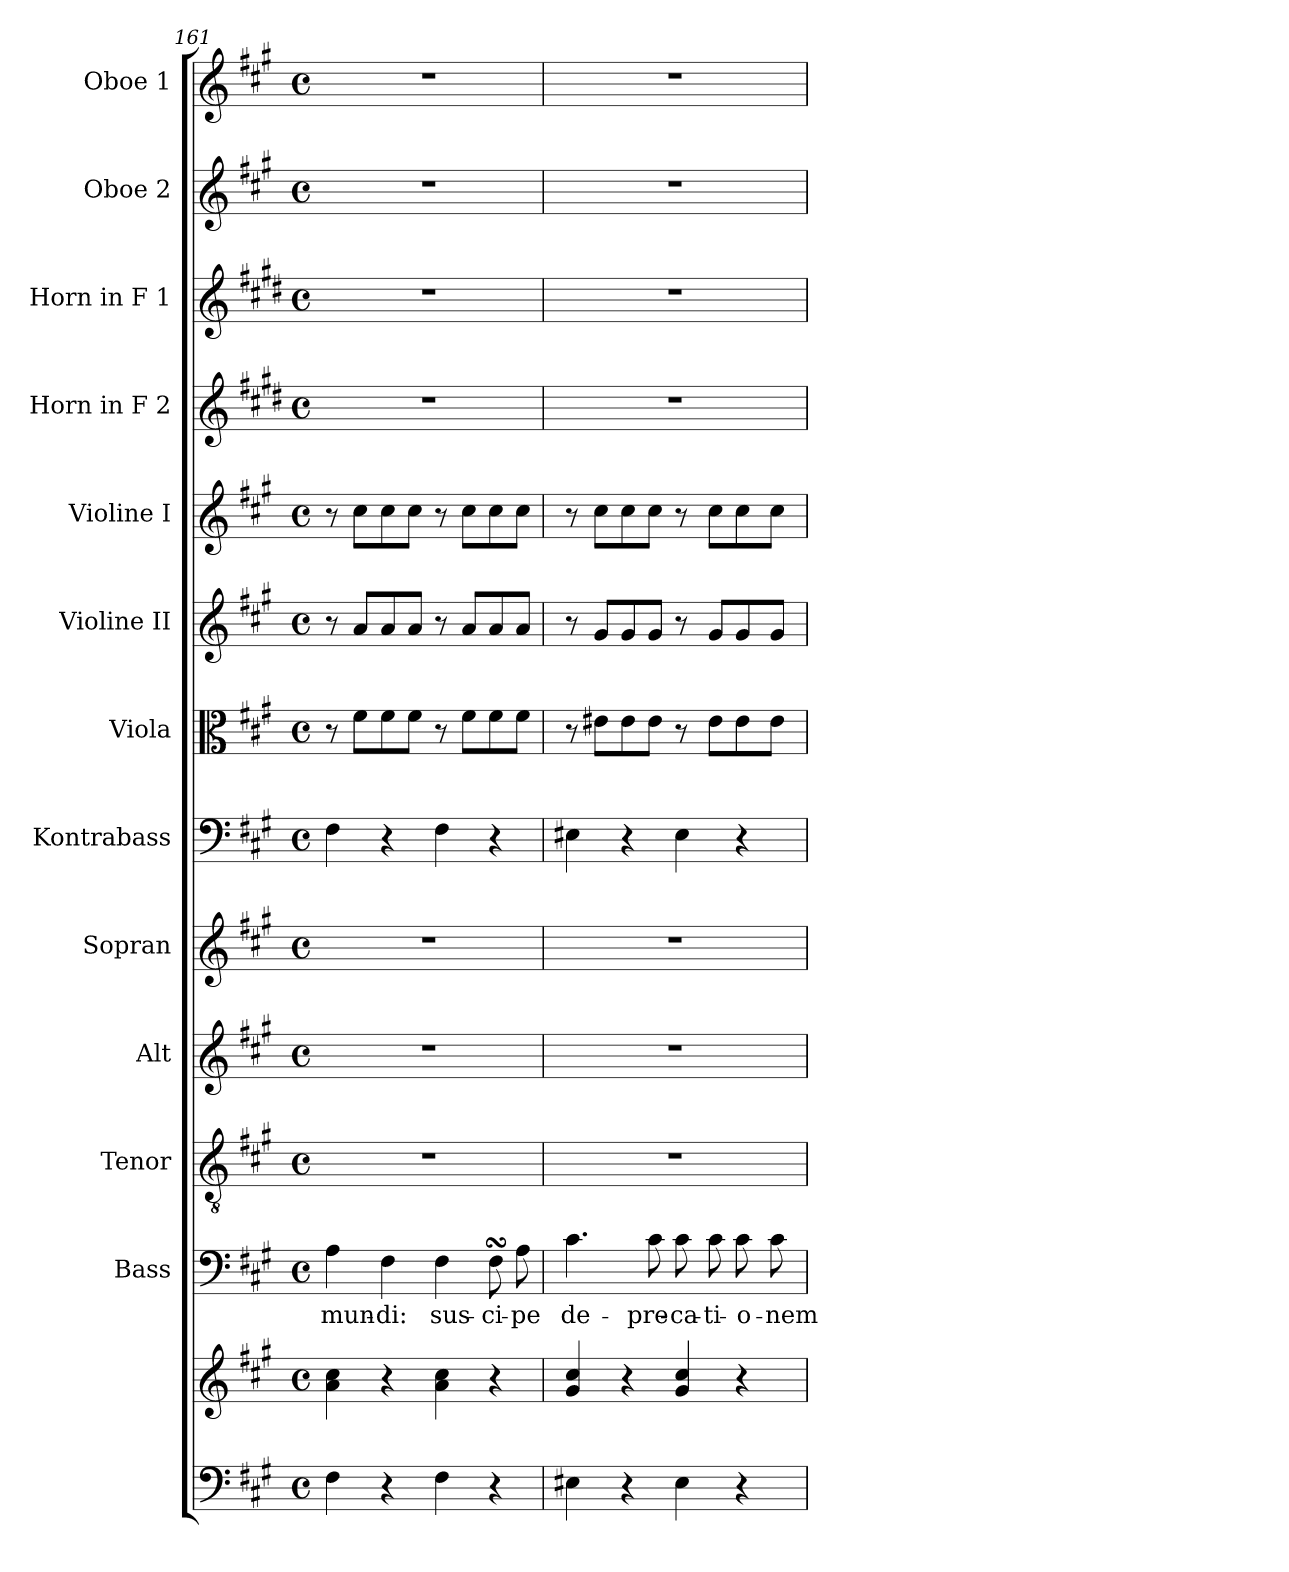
**kern	**kern	**kern	**text	**kern	**kern	**kern	**kern	**kern	**kern	**kern	**kern	**kern	**kern	**kern
*part13	*part13	*part12	*part12	*part11	*part10	*part9	*part8	*part7	*part6	*part5	*part4	*part3	*part2	*part1
*staff14	*staff13	*staff12	*staff12	*staff11	*staff10	*staff9	*staff8	*staff7	*staff6	*staff5	*staff4	*staff3	*staff2	*staff1
*	*	*I"Bass	*	*I"Tenor	*I"Alt	*I"Sopran	*I"Kontrabass	*I"Viola	*I"Violine II	*I"Violine I	*I"Horn in F 2	*I"Horn in F 1	*I"Oboe 2	*I"Oboe 1
*	*	*I'B.	*	*I'T.	*I'A.	*I'S.	*I'Kb.	*I'Vla.	*I'Vl. II	*I'Vl. I	*	*	*I'Ob.. 2	*I'Ob. 1
*clefF4	*clefG2	*clefF4	*	*clefGv2	*clefG2	*clefG2	*clefF4	*clefC3	*clefG2	*clefG2	*clefG2	*clefG2	*clefG2	*clefG2
*	*	*	*	*	*	*	*ITrd7c12	*	*	*	*ITrd4c7	*ITrd4c7	*	*
*k[f#c#g#]	*k[f#c#g#]	*k[f#c#g#]	*	*k[f#c#g#]	*k[f#c#g#]	*k[f#c#g#]	*k[f#c#g#]	*k[f#c#g#]	*k[f#c#g#]	*k[f#c#g#]	*k[f#c#g#]	*k[f#c#g#]	*k[f#c#g#]	*k[f#c#g#]
*A:	*A:	*A:	*	*A:	*A:	*A:	*A:	*A:	*A:	*A:	*A:	*A:	*A:	*A:
*M4/4	*M4/4	*M4/4	*	*M4/4	*M4/4	*M4/4	*M4/4	*M4/4	*M4/4	*M4/4	*M4/4	*M4/4	*M4/4	*M4/4
*met(c)	*met(c)	*met(c)	*	*met(c)	*met(c)	*met(c)	*met(c)	*met(c)	*met(c)	*met(c)	*met(c)	*met(c)	*met(c)	*met(c)
=161	=161	=161	=161	=161	=161	=161	=161	=161	=161	=161	=161	=161	=161	=161
!	!	!	!LO:LY:b	!	!	!	!	!	!	!	!	!	!	!
4F#\	4a\ 4cc#\	4A\	mun-	1r	1r	1r	4FF#\	8r	8r	8r	1r	1r	1r	1r
.	.	.	.	.	.	.	.	8f#\L	8a/L	8cc#\L	.	.	.	.
!	!	!	!LO:LY:b	!	!	!	!	!	!	!	!	!	!	!
4r	4r	4F#\	-di:	.	.	.	4r	8f#\	8a/	8cc#\	.	.	.	.
.	.	.	.	.	.	.	.	8f#\J	8a/J	8cc#\J	.	.	.	.
!	!	!	!LO:LY:b	!	!	!	!	!	!	!	!	!	!	!
4F#\	4a\ 4cc#\	4F#\	sus-	.	.	.	4FF#\	8r	8r	8r	.	.	.	.
.	.	.	.	.	.	.	.	8f#\L	8a/L	8cc#\L	.	.	.	.
!	!	!	!LO:LY:b	!	!	!	!	!	!	!	!	!	!	!
4r	4r	8F#sSSS\	-ci-	.	.	.	4r	8f#\	8a/	8cc#\	.	.	.	.
!	!	!	!LO:LY:b	!	!	!	!	!	!	!	!	!	!	!
.	.	8A\	-pe	.	.	.	.	8f#\J	8a/J	8cc#\J	.	.	.	.
=162	=162	=162	=162	=162	=162	=162	=162	=162	=162	=162	=162	=162	=162	=162
!	!	!	!LO:LY:b	!	!	!	!	!	!	!	!	!	!	!
4E#X\	4g#/ 4cc#/	4.c#\	de-	1r	1r	1r	4EE#X\	8r	8r	8r	1r	1r	1r	1r
.	.	.	.	.	.	.	.	8e#X\L	8g#/L	8cc#\L	.	.	.	.
4r	4r	.	.	.	.	.	4r	8e#\	8g#/	8cc#\	.	.	.	.
!	!	!	!LO:LY:b	!	!	!	!	!	!	!	!	!	!	!
.	.	8c#\	-pre-	.	.	.	.	8e#\J	8g#/J	8cc#\J	.	.	.	.
!	!	!	!LO:LY:b	!	!	!	!	!	!	!	!	!	!	!
4E#\	4g#/ 4cc#/	8c#\	-ca-	.	.	.	4EE#\	8r	8r	8r	.	.	.	.
!	!	!	!LO:LY:b	!	!	!	!	!	!	!	!	!	!	!
.	.	8c#\	-ti-	.	.	.	.	8e#\L	8g#/L	8cc#\L	.	.	.	.
!	!	!	!LO:LY:b	!	!	!	!	!	!	!	!	!	!	!
4r	4r	8c#\	-o-	.	.	.	4r	8e#\	8g#/	8cc#\	.	.	.	.
!	!	!	!LO:LY:b	!	!	!	!	!	!	!	!	!	!	!
.	.	8c#\	-nem	.	.	.	.	8e#\J	8g#/J	8cc#\J	.	.	.	.
=	=	=	=	=	=	=	=	=	=	=	=	=	=	=
*-	*-	*-	*-	*-	*-	*-	*-	*-	*-	*-	*-	*-	*-	*-
